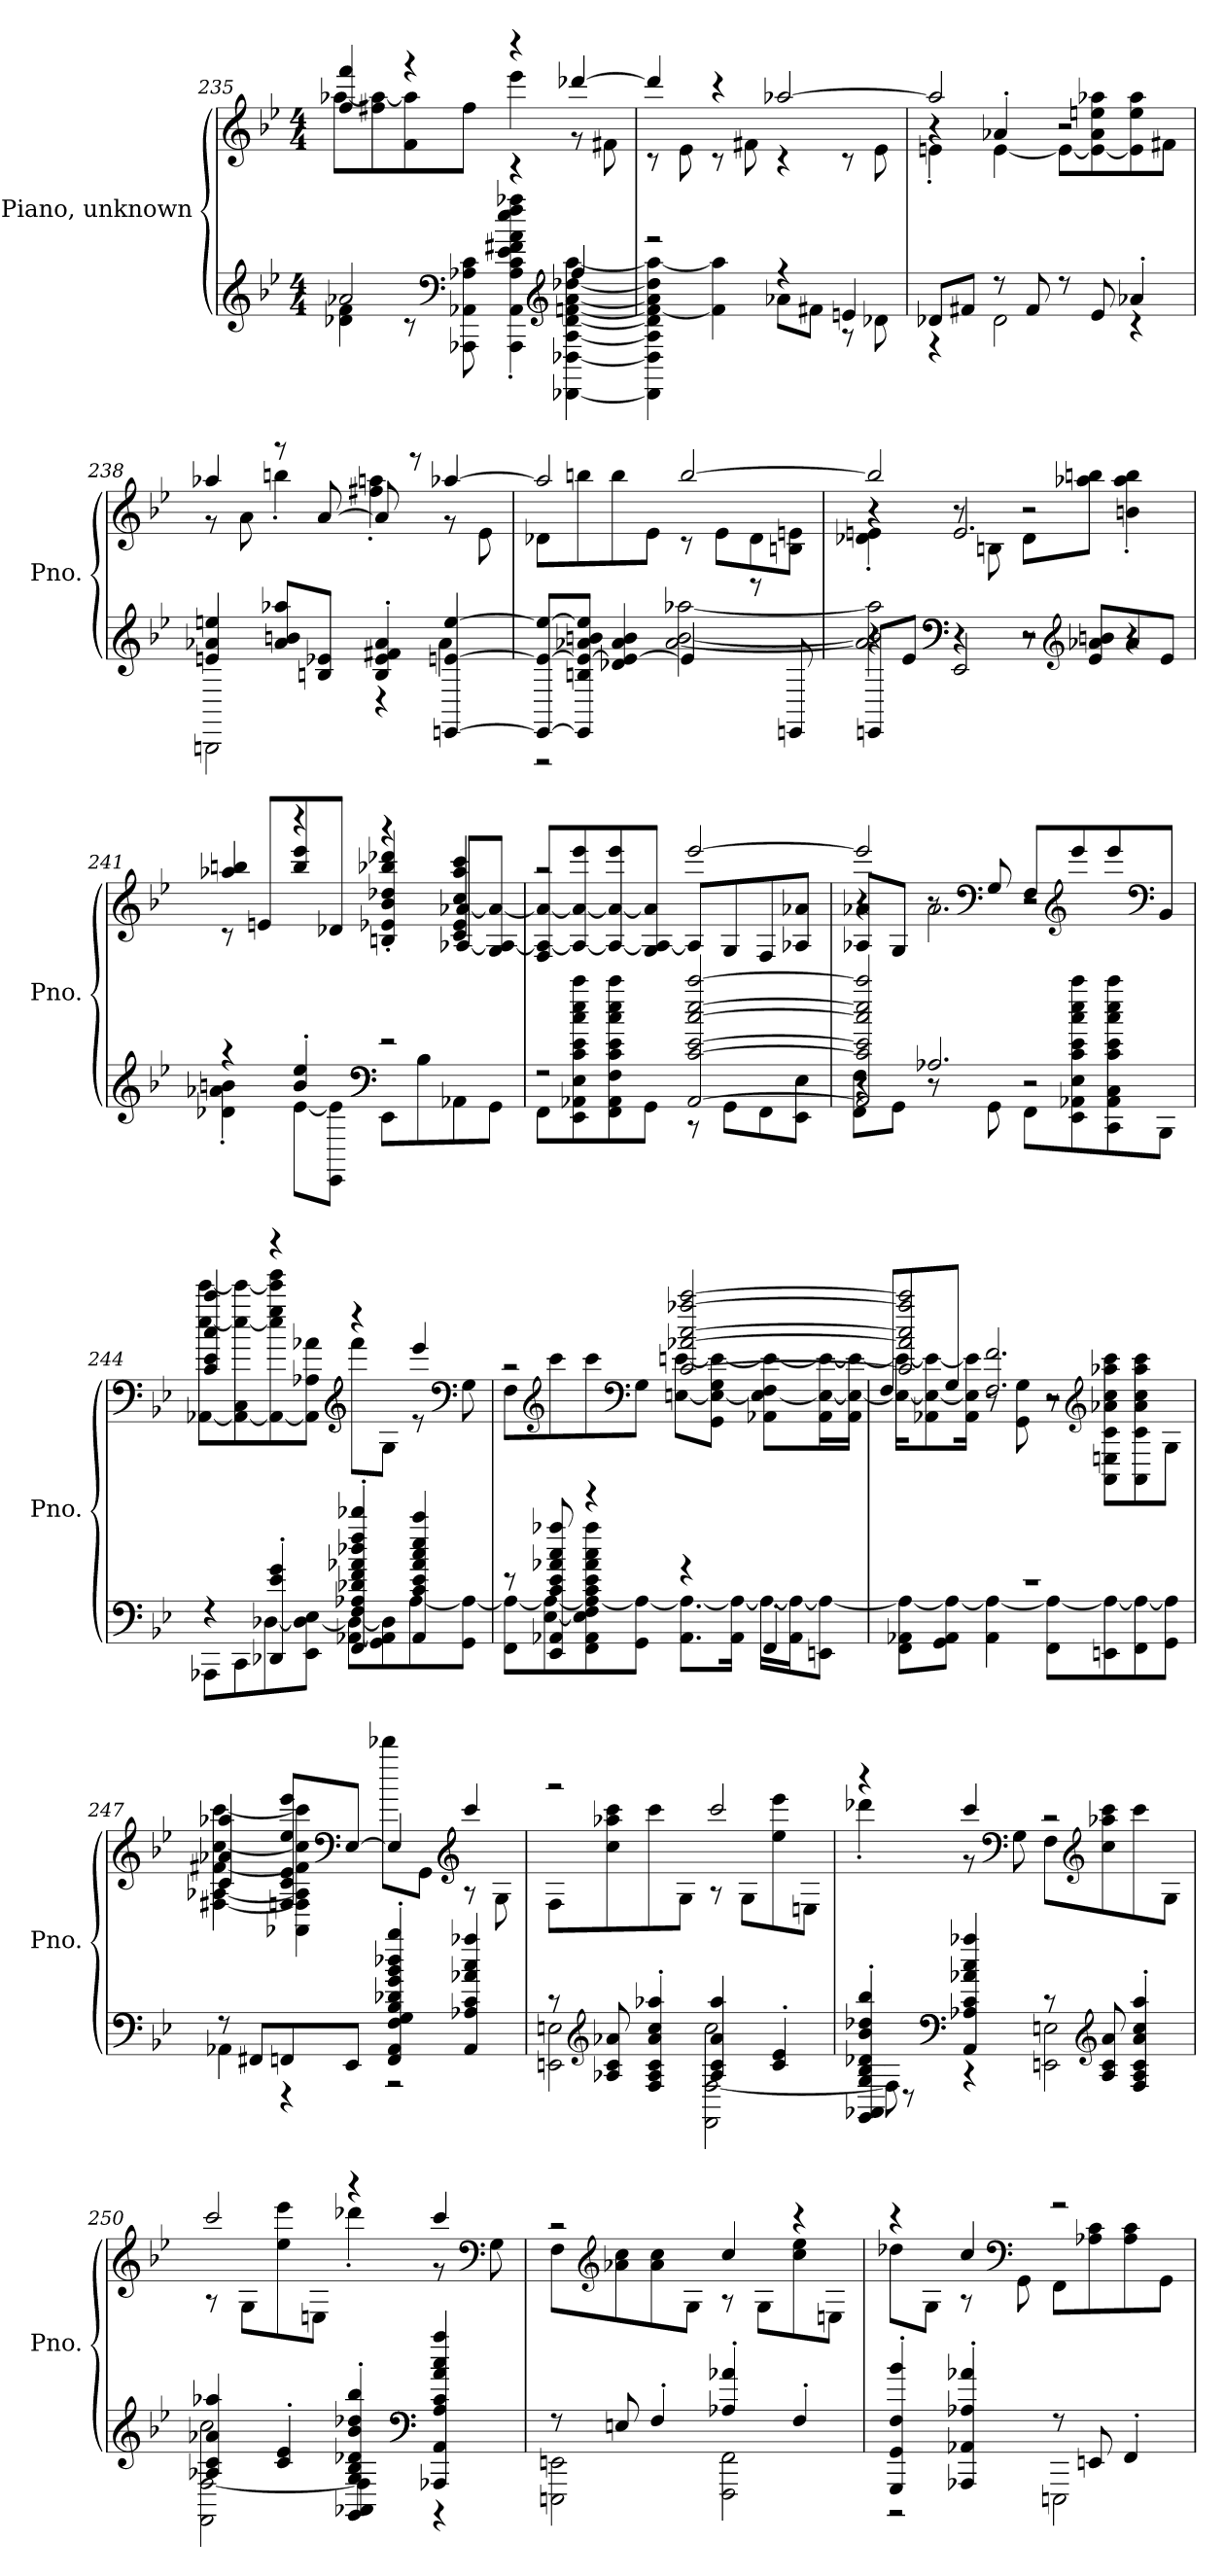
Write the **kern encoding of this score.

**kern	**kern
*part1	*part1
*staff2	*staff1
*I"Piano, unknown	*
*I'Pno.	*
*clefG2	*clefG2
*k[b-e-]	*k[b-e-]
*M4/4	*M4/4
=235	=235
*^	*^
2a-X/	4d-X\ 4f\	4ff/ 4fff/	[8aa-X\L
.	.	.	8ff#X\ 8aa-\_
.	8r	4r	8f\ 8aa-\]
*clefF4	*	*	*
.	8AAA-X\ 8AA-X\ 8A-X\ 8c\	.	8ff#\J
4r	4AAA-\' 4AA-\' 4A-\' 4c\' 4e-\' 4f#X\' 4a-\' 4ee-\' 4ff\' 4aa-X\'	4r	4eee-\
*clefG2	*	*	*
4ff/	[4DD-X\ [4D-X\ [4A-\ [4d-\ [4fn\ [4a-\ [4dd-X\ [4aa-\	[4ddd-X/	8r
.	.	.	8f#X\
=236	=236	=236	=236
2r	4DD-\] 4D-\] 4A-\] 4d-\] 4f\_ 4a-\] 4dd-\] 4aa-\_	4ddd-/]	8r
.	.	.	8e-\
.	4f\] 4aa-\]	4r	8r
.	.	.	8f#X\
4r	8a-X\L	[2aa-X/	4r
.	8f#X\J	.	.
4en/	8r	.	8r
.	8d-X\	.	8e-\
!!LO:LB:g=z
=237	=237	=237	=237
*	*	*	*^
8d-X/L	4r	2aa-/]	4en'\	4r
8f#X/J	.	.	.	.
8r	2d-\	.	[4e\	4a-X'/
8f#/	.	.	.	.
8r	.	2r	8e\L_	2r
8e-/	.	.	8e\_ 8a-\ 8een\ 8aa-X\	.
4a-X'/	4r	.	8e\] 8ee\ 8aa-\	.
.	.	.	8f#X\J	.
*	*	*	*v	*v
=238	=238	=238	=238
4en/ 4a-X/ 4een/	2BBBn\	4aa-X/	8r
.	.	.	8a\
8a-/ 8bn/ 8aa-X/L	.	8r	4bbn'\
8Bn/ 8e-X/J	.	[8a/	.
4B/' 4e-/' 4f#X/' 4a-/'	4r	8a/]	4ff#X\' 4aan\'
.	.	8r	.
[4EEn/ [4en/ [4ee/	4a-\	[4aa-X/	8r
.	.	.	8e-\
=239	=239	=239	=239
8EE/_ 8e/_ 8ee/_L	2r	2aa-/]	8d-X\L
8EE/] 8Bn/ 8e/_ 8a-X/ 8bn/ 8ee/]J	.	.	8bbn\
4d-X/ 4e/_ 4a-/ 4b/	.	.	8bb\
.	.	.	8e-\J
4e/]	[2a-\ [2b\ [2aa-X\	[2bb/	8r
.	.	.	8e-\L
8r	.	.	8d-\
8EEn/	.	.	8Bn\ 8en\J
!!LO:LB:g=z
=240	=240	=240	=240
*	*^	*	*^
8EEn/L	2a-\] 2b\] 2aa-\]	4r	2bb/]	4d-X\' 4en\'	4r
8e-/J	.	.	.	.	.
*clefF4	*	*	*	*	*
4r	.	2EE/	.	8r	2.e/
.	.	.	.	8Bn\	.
8r	2r	.	2r	8d-\L	.
*clefG2	*	*	*	*	*
8e-/ 8a-X/ 8bn/L	.	.	.	8aa-X\ 8bbn\J	.
8a-/	.	4r	.	4bn\' 4aa-\' 4bb\'	.
8e-/J	.	.	.	.	.
*	*v	*v	*	*	*
*	*	*	*v	*v
=241	=241	=241	=241
4r	4d-X\' 4a-X\' 4bn\'	4aa-X/ 4bbn/	8r
.	.	.	8en/L
4b/' 4ee-/'	[8e-\L	4r	8bb/ 8eee-/
.	8EE-\ 8e-\]J	.	8d-X/J
*clefF4	*	*	*
2r	8EE-\L	4r	4Bn/' 4e-X/' 4b-/' 4dd-X/' 4bb-X/' 4ddd-X/'
.	8B-\	.	.
.	8AA-X\	4c/ 4e-/ 4cc/ 4aa-/ 4ccc/	[8A-X/ [8a-X/L
.	8GG\J	.	8G/ 8A-/_ 8a-/_J
!!LO:PB:g=z	!!
=242	=242	=242	=242
2r	8FF\L	2r	8F/ 8A-/_ 8a-/_L
.	8EE-\ 8AA-X\ 8E-\ 8c\ 8e-\ 8cc\ 8ee-\ 8ccc\	.	8A-/_ 8a-/_ 8eee-/
.	8FF\ 8AA-\ 8F\ 8c\ 8e-\ 8cc\ 8ee-\ 8ccc\	.	8A-/_ 8a-/_ 8eee-/
.	8GG\J	.	8G/ 8A-/_ 8a-/]J
[2AA-/ [2c/ [2e-/ [2cc/ [2ee-/ [2ccc/	8r	[2eee-/	8A-/L]
.	8GG\L	.	8G/
.	8FF\	.	8F/
.	8EE-\ 8E-\J	.	8A-X/ 8a-X/J
=243	=243	=243	=243
*	*^	*	*^
2AA-/] 2c/] 2e-/] 2cc/] 2ee-/] 2ccc/]	8FF\ 8F\L	4r	2eee-/]	4r	8A-X/ 8a-X/L
.	8GG\J	.	.	.	8G/J
.	8r	2.A-X/	.	2.a-\	8r
*	*	*	*clefF4	*	*
.	8GG\	.	.	.	8G/
2r	8FF\L	.	2r	.	8F/L
*	*	*	*clefG2	*	*
.	8EE-\ 8AA-X\ 8E-\ 8c\ 8e-\ 8cc\ 8ee-\ 8ccc\	.	.	.	8eee-/
.	8CC\ 8AA-\ 8C\ 8c\ 8e-\ 8cc\ 8ee-\ 8ccc\	.	.	.	8eee-/
*	*	*	*clefF4	*	*
.	8BBB-\J	.	.	.	8BB-/J
*	*v	*v	*	*	*
*	*	*	*v	*v
!!LO:LB:g=z
=244	=244	=244	=244
4r	8AAA-X\L	4c/ 4e-/ 4cc/ 4ccc/	[8AA-X\ [8ee-\ [8eee-\L
.	8CC\	.	8AA-\_ 8C\ 8ee-\_ 8eee-\_
4DD-X/' 4e-/' 4g/'	[8D-X\	4r	8AA-\_ 8ee-\] 8gg\ 8eee-\] 8ggg\
.	8EE-\ 8D-\_ 8E-\J	.	8AA-\] 8A-X\ 8a-X\J
*	*	*clefG2	*
4FF/' 4F/' 4A-X/' 4d-X/' 4f/' 4a-X/' 4dd-X/' 4ff/' 4ddd-X/'	[8AA-X\ 8D-\_L	4r	8fff\L
.	8GG\ 8AA-\] 8D-\]	.	8G\J
4AA-/ 4c/ 4e-/ 4a-/ 4cc/ 4ee-/ 4ccc/	[8A-\	4eee-/	8r
*	*	*clefF4	*
.	8GG\ 8A-\_J	.	8G\
=245	=245	=245	=245
8r	8FF\ 8A-\_L	2r	8F\L
*	*	*clefG2	*
8EE-/ 8AA-X/ 8c/ 8e-/ 8a-X/ 8cc/ 8aa-X/	[8E-\ 8A-\_	.	8ccc\
4r	8FF\ 8AA-\ 8E-\] 8F\ 8A-\_ 8c\ 8e-\ 8a-\ 8cc\ 8aa-\	.	8ccc\
*	*	*clefF4	*
.	8GG\ 8A-\_J	.	8G\J
4r	8.AA-\ 8.A-\_L	[2c/ [2a-X/ [2cc/ [2aa-X/ [2ccc/	[8En\ [8en\L
.	.	.	8GG\ 8E\_ 8G\ 8e\_J
.	16AA-\ 16A-\_Jk	.	.
4FF'/	16A-\LL_	.	8AA-X\ 8E\_ 8F\ 8e\_L
.	16AA-\ 16A-\_J	.	.
.	8EEn\ 8A-\_J	.	16AA-\ 16E\_ 16e\_L
.	.	.	16AA-\ 16E\_ 16e\_JJ
!!LO:LB:g=z
=246	=246	=246	=246
*	*	*	*^
1r	8FF\ 8AA-X\ 8A-\_L	2c/] 2a-/] 2cc/] 2aa-/] 2ccc/]	16E\_ 16e\_KL	8F/L
.	.	.	8AA-X\ 8E\_ 8e\_	.
.	8GG\ 8AA-\ 8A-\_J	.	.	8G/J
.	.	.	16AA-\ 16E\] 16e\]Jk	.
.	4AA-\ 4A-\_	.	8r	2.F/ 2.f/
.	.	.	8GG\ 8G\	.
.	8FF\ 8A-\_L	2r	8r	.
*	*	*clefG2	*	*
.	8EEn\ 8A-\_	.	8AA-\ 8En\ 8c\ 8a-X\ 8cc\ 8aa-X\ 8ccc\L	.
.	8FF\ 8A-\_	.	8AA-\ 8c\ 8a-\ 8cc\ 8aa-\ 8ccc\	.
.	8GG\ 8A-\]J	.	8G\J	.
*	*	*	*v	*v
=247	=247	=247	=247
8r	4AA-X\	4c/ 4a-X/ 4aa-X/	[4F#X\ [4A-X\ [4f#X\ [4cc\ [4ccc\
8FF#X/L	.	.	.
8FFn/	4r	8Fn/ 8c/ 8e-/ 8ee-/ 8eee-/L	4AA-X\ 4F#\] 4A-\] 4f#\] 4cc\] 4ccc\]
*	*	*clefF4	*
8EE-/J	.	[8E-/J	.
4FF/' 4AA-/' 4F/' 4G/' 4B-/' 4d-X/' 4g/' 4b-/' 4dd-X/' 4bb-/'	2r	4E-/]	8ddd-X\L
.	.	.	8GG\J
*	*	*clefG2	*
4AA-/ 4A-X/ 4c/ 4a-X/ 4cc/ 4aa-X/	.	4ccc/	8r
.	.	.	8G\
!!LO:LB:g=z	!!
=248	=248	=248	=248
8r	2EEn\ 2En\	2r	8F\L
*clefG2	*	*	*
8A-X/ 8c/ 8a-X/	.	.	8cc\ 8aa-X\ 8ccc\
4F/' 4A-/' 4c/' 4a-/' 4cc/' 4aa-X/'	.	.	8ccc\
.	.	.	8G\J
4A-/ 4c/ 4a-/ 4aa-/	2FF\ [2F\ 2cc\	2ccc/	8r
.	.	.	8G\L
4c/' 4e-/'	.	.	8ee-\ 8eee-\
.	.	.	8En\J
=249	=249	=249	=249
4GG/' 4AA-X/' 4G/' 4B-/' 4d-X/' 4b-/' 4dd-X/' 4bb-/'	8F\]	4r	4ddd-X'\
.	8r	.	.
*clefF4	*	*	*
4AA-/ 4A-X/ 4c/ 4a-X/ 4cc/ 4aa-X/	4r	4ccc/	8r
*	*	*clefF4	*
.	.	.	8G\
8r	2EEn\ 2En\	2r	8F\L
*clefG2	*	*clefG2	*
8A-/ 8c/ 8a-/	.	.	8cc\ 8aa-X\ 8ccc\
4F/' 4A-/' 4c/' 4a-/' 4cc/' 4aa-/'	.	.	8ccc\
.	.	.	8G\J
!!LO:LB:g=z	!!
=250	=250	=250	=250
4A-X/ 4c/ 4a-X/ 4aa-X/	2FF\ [2F\ 2cc\	2ccc/	8r
.	.	.	8G\L
4c/' 4e-/'	.	.	8ee-\ 8eee-\
.	.	.	8En\J
4GG/' 4AA-X/' 4G/' 4B-/' 4d-X/' 4b-/' 4dd-X/' 4bb-/'	4F\]	4r	4ddd-X'\
*clefF4	*	*	*
4AAA-X/ 4AA-/ 4A-/ 4c/ 4a-/ 4cc/ 4aa-/	4r	4ccc/	8r
*	*	*clefF4	*
.	.	.	8G\
=251	=251	=251	=251
8r	2EEEn\ 2EEn\	2r	8F\L
*	*	*clefG2	*
8En/	.	.	8a-X\ 8cc\
4F'/	.	.	8a-\ 8cc\
.	.	.	8G\J
4A-X/' 4a-X/'	2FFF\ 2FF\	4cc/	8r
.	.	.	8G\L
4F'/	.	4r	8cc\ 8ee-\
.	.	.	8En\J
=252	=252	=252	=252
4GGG/' 4GG/' 4F/' 4b-/'	2r	4r	8dd-X\L
.	.	.	8G\J
4AAA-X/' 4AA-X/' 4A-X/' 4a-X/'	.	4cc/	8r
*	*	*clefF4	*
.	.	.	8GG\
8r	2EEEn\	2r	8FF\L
8EEn/	.	.	8A-X\ 8c\
4FF'/	.	.	8A-\ 8c\
.	.	.	8GG\J
*v	*v	*	*
*	*v	*v
=	=
*-	*-
